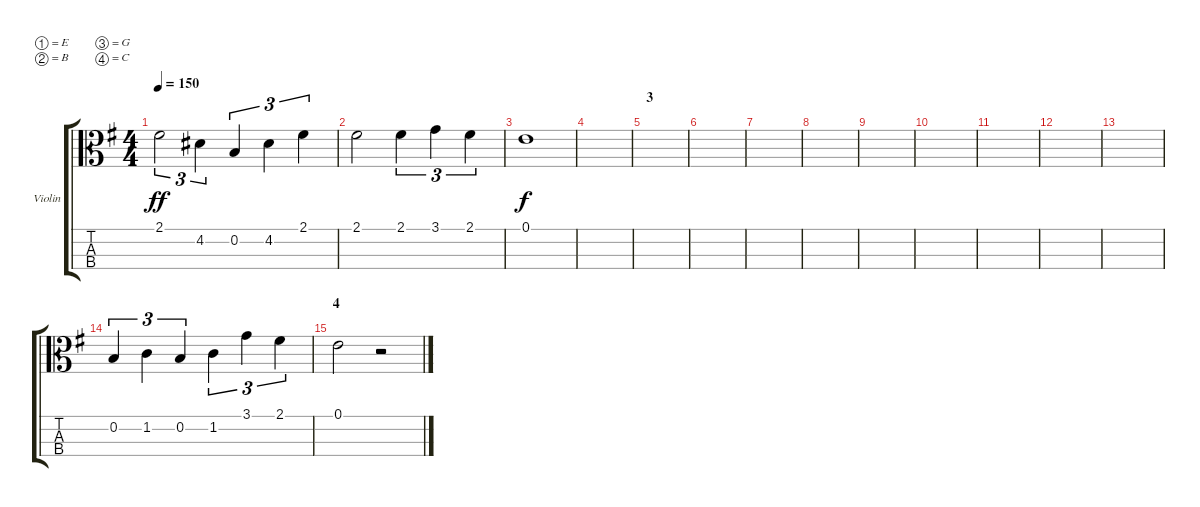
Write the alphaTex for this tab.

\defaultSystemsLayout 4
\bracketExtendMode groupsimilarinstruments
\firstSystemTrackNameOrientation horizontal
\otherSystemsTrackNameOrientation horizontal
\track ("Violin" "Violin") {instrument viola}
\staff {score tabs}
\tuning (E4 B3 G3 C3)
\ts (4 4)
\tempo 150
\clef c3
\ks eminor
2.1.2{tu (3 2) dy ff} 4.2.4{tu (3 2)} 0.2.4{tu (3 2)} 4.2.4{tu (3 2)} 2.1.4{tu (3 2)} |
2.1.2 2.1.4{tu (3 2)} 3.1.4{tu (3 2)} 2.1.4{tu (3 2)} |
0.1.1{dy f} |
|
\section ("" "3")
|
|
|
|
|
|
|
|
|
0.2.4{tu (3 2)} 1.2.4{tu (3 2)} 0.2.4{tu (3 2)} 1.2.4{tu (3 2)} 3.1.4{tu (3 2)} 2.1.4{tu (3 2)} |
\section ("" "4")
0.1.2 r.2
